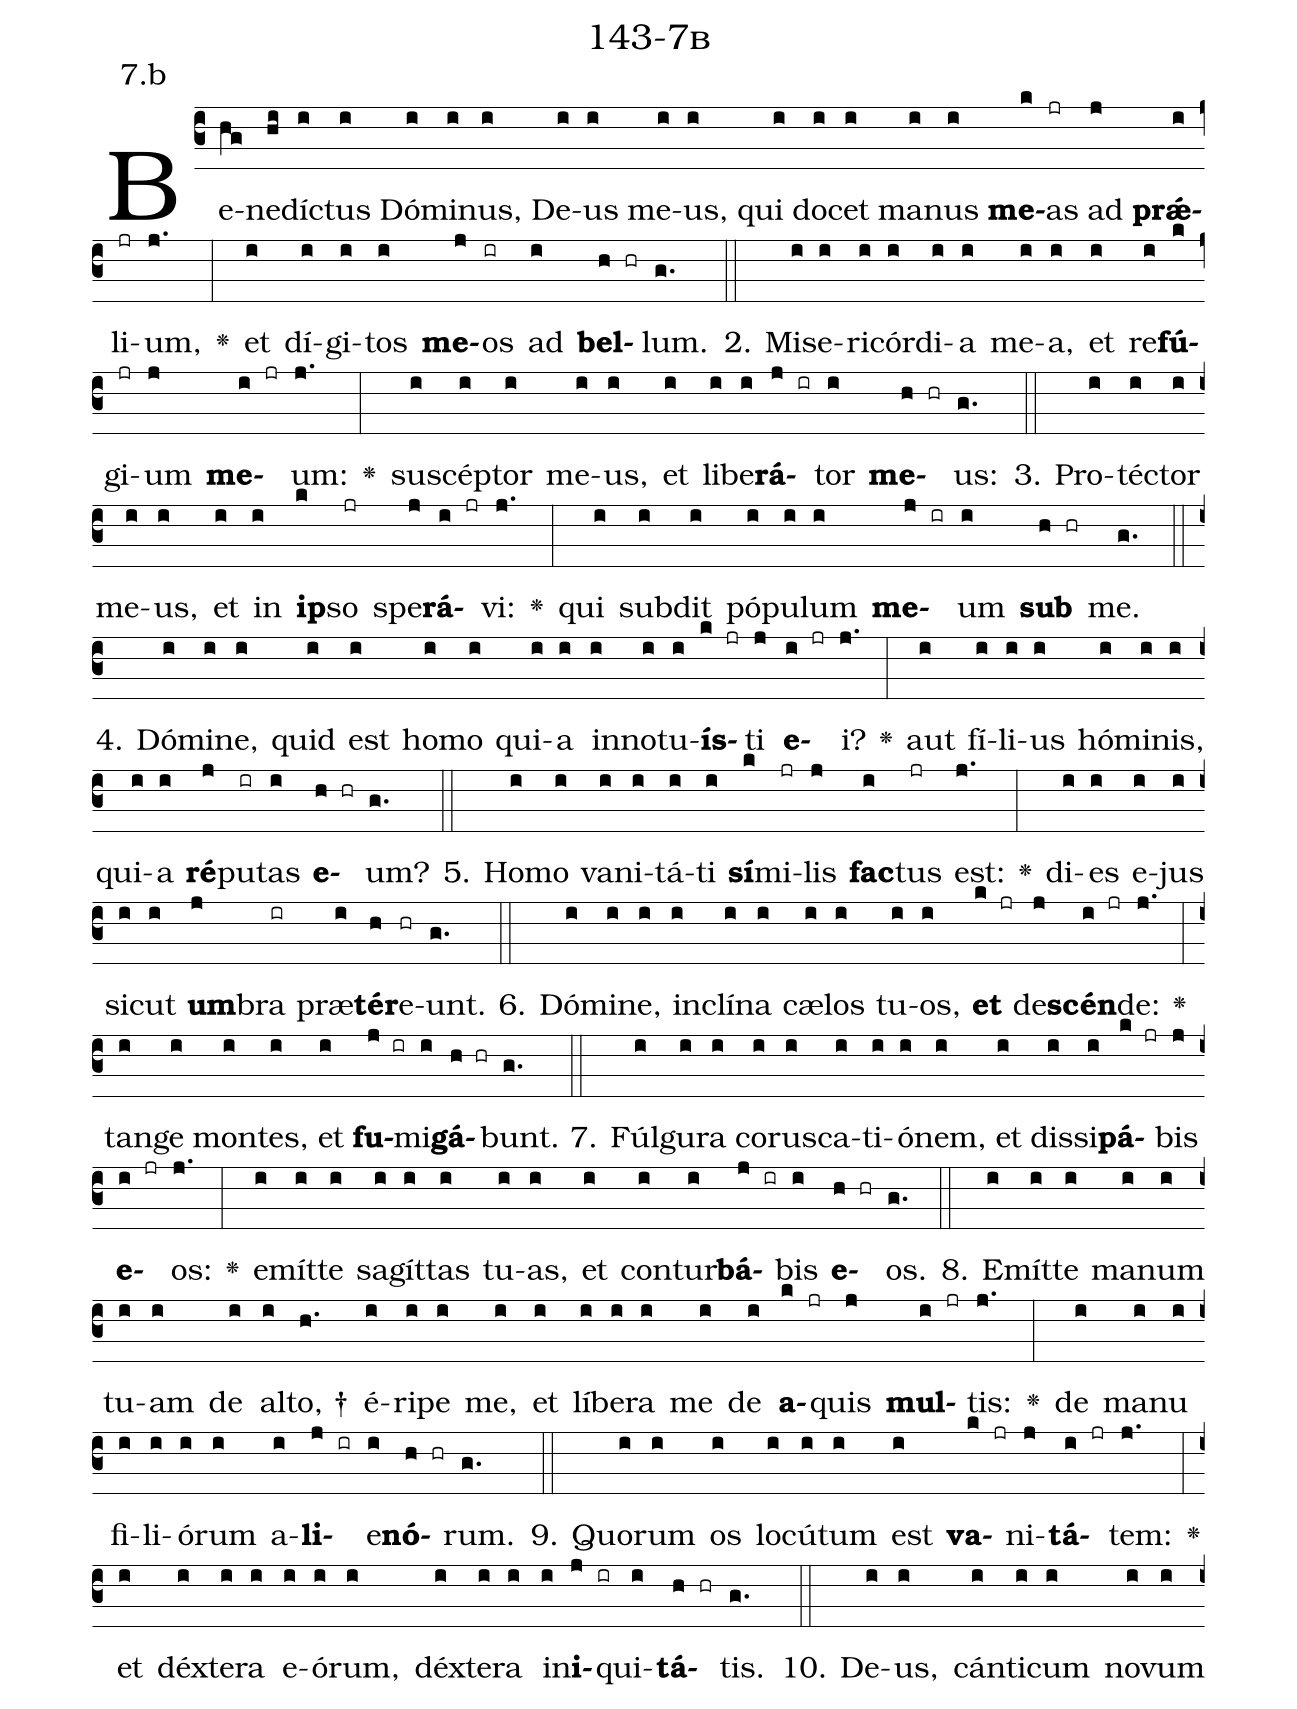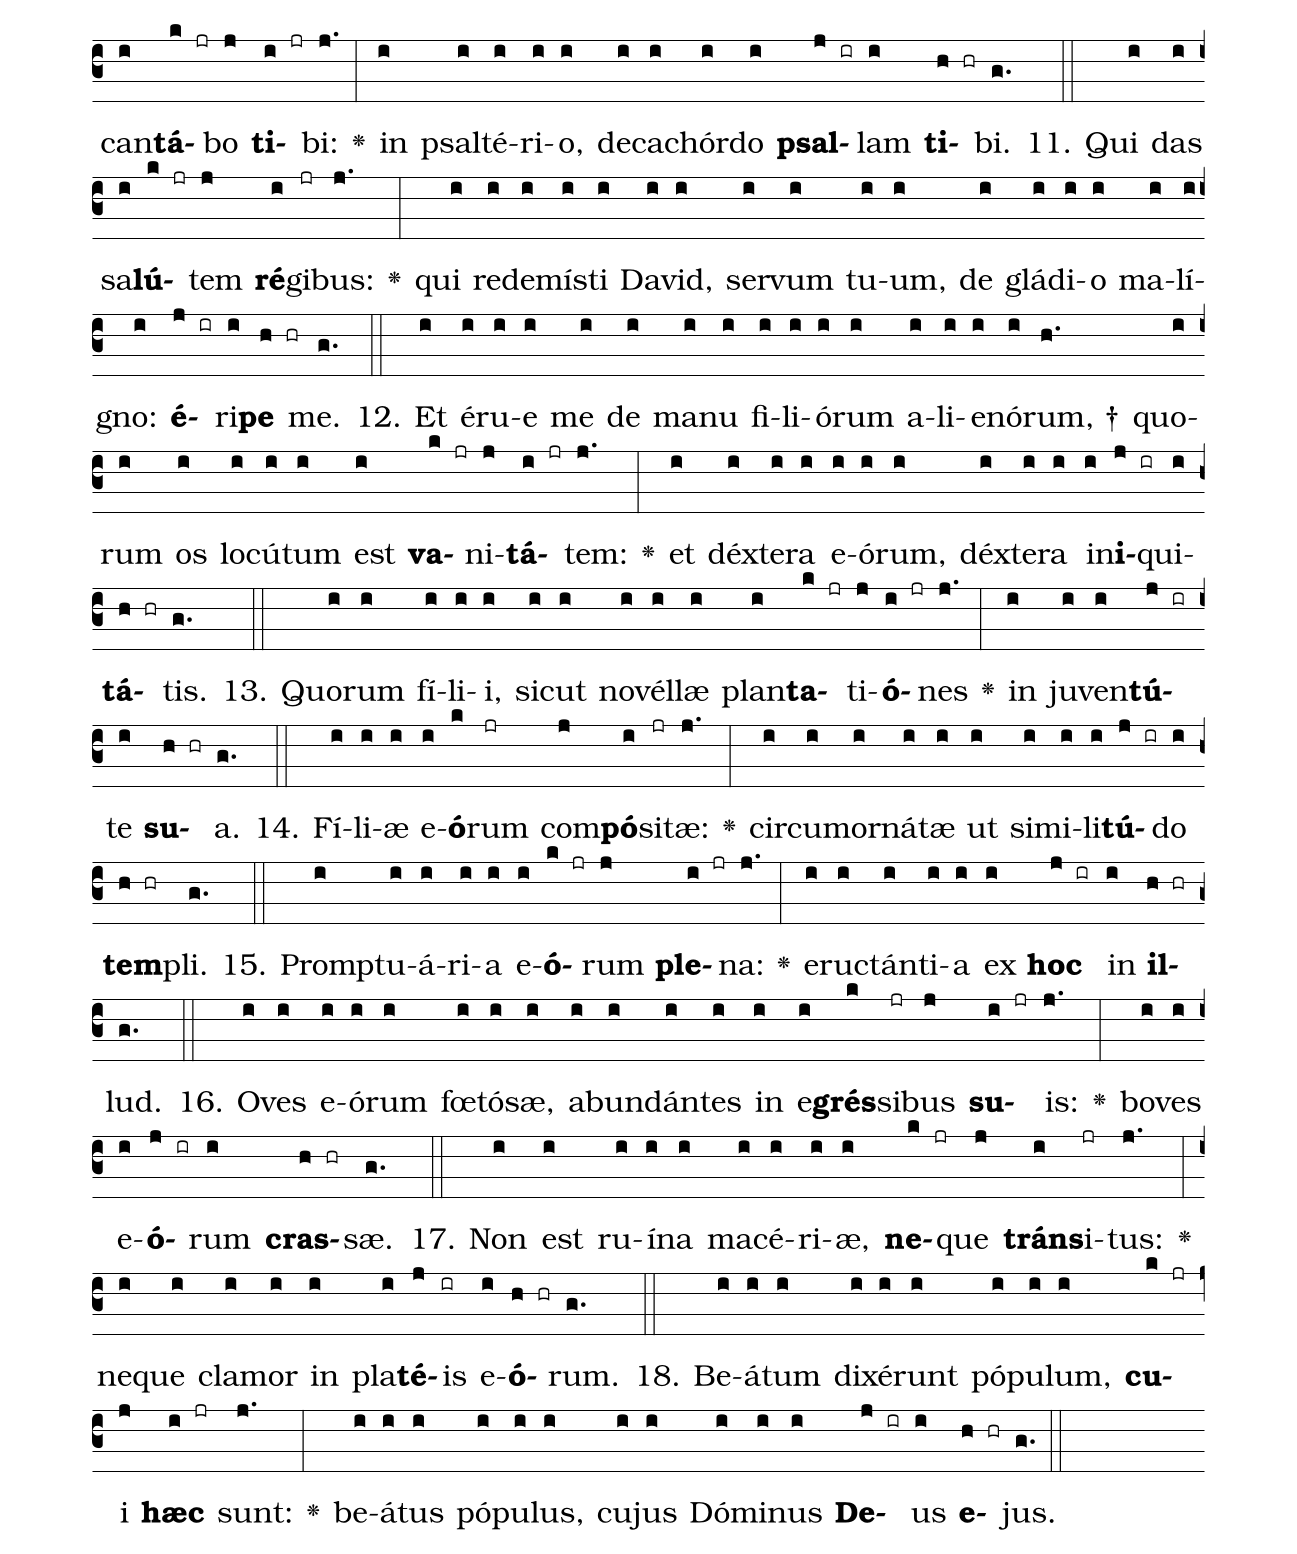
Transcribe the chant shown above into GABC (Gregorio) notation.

name: 143-7b;
annotation: 7.b;
%%
(c3)Be(hg)ne(hi)díc(i)tus(i) Dó(i)mi(i)nus,(i) De(i)us(i) me(i)us,(i) qui(i) do(i)cet(i) ma(i)nus(i) <b>me</b>(k)as(jr) ad(j) <b>prǽ</b>(i)li(jr)um,(j.) <v>\greheightstar</v>(:) et(i) dí(i)gi(i)tos(i) <b>me</b>(j)os(ir) ad(i) <b>bel</b>(h hr)lum.(g.) (::)
2. Mi(i)se(i)ri(i)cór(i)di(i)a(i) me(i)a,(i) et(i) re(i)<b>fú</b>(k)gi(jr)um(j) <b>me</b>(i jr)um:(j.) <v>\greheightstar</v>(:) su(i)scép(i)tor(i) me(i)us,(i) et(i) li(i)be(i)<b>rá</b>(j ir)tor(i) <b>me</b>(h hr)us:(g.) (::)
3. Pro(i)téc(i)tor(i) me(i)us,(i) et(i) in(i) <b>ip</b>(k)so(jr) spe(j)<b>rá</b>(i jr)vi:(j.) <v>\greheightstar</v>(:) qui(i) sub(i)dit(i) pó(i)pu(i)lum(i) <b>me</b>(j ir)um(i) <b>sub</b>(h hr) me.(g.) (::)
4. Dó(i)mi(i)ne,(i) quid(i) est(i) ho(i)mo(i) qui(i)a(i) in(i)no(i)tu(i)<b>ís</b>(k jr)ti(j) <b>e</b>(i jr)i?(j.) <v>\greheightstar</v>(:) aut(i) fí(i)li(i)us(i) hó(i)mi(i)nis,(i) qui(i)a(i) <b>ré</b>(j)pu(ir)tas(i) <b>e</b>(h hr)um?(g.) (::)
5. Ho(i)mo(i) va(i)ni(i)tá(i)ti(i) <b>sí</b>(k)mi(jr)lis(j) <b>fac</b>(i)tus(jr) est:(j.) <v>\greheightstar</v>(:) di(i)es(i) e(i)jus(i) sic(i)ut(i) <b>um</b>(j)bra(ir) præ(i)<b>tér</b>(h)e(hr)unt.(g.) (::)
6. Dó(i)mi(i)ne,(i) in(i)clí(i)na(i) cæ(i)los(i) tu(i)os,(i) <b>et</b>(k jr) de(j)<b>scén</b>(i jr)de:(j.) <v>\greheightstar</v>(:) tan(i)ge(i) mon(i)tes,(i) et(i) <b>fu</b>(j ir)mi(i)<b>gá</b>(h hr)bunt.(g.) (::)
7. Fúl(i)gu(i)ra(i) co(i)rus(i)ca(i)ti(i)ó(i)nem,(i) et(i) dis(i)si(i)<b>pá</b>(k jr)bis(j) <b>e</b>(i jr)os:(j.) <v>\greheightstar</v>(:) e(i)mít(i)te(i) sa(i)gít(i)tas(i) tu(i)as,(i) et(i) con(i)tur(i)<b>bá</b>(j ir)bis(i) <b>e</b>(h hr)os.(g.) (::)
8. E(i)mít(i)te(i) ma(i)num(i) tu(i)am(i) de(i) al(i)to, †(h.) é(i)ri(i)pe(i) me,(i) et(i) lí(i)be(i)ra(i) me(i) de(i) <b>a</b>(k jr)quis(j) <b>mul</b>(i jr)tis:(j.) <v>\greheightstar</v>(:) de(i) ma(i)nu(i) fi(i)li(i)ó(i)rum(i) a(i)<b>li</b>(j ir)e(i)<b>nó</b>(h hr)rum.(g.) (::)
9. Quo(i)rum(i) os(i) lo(i)cú(i)tum(i) est(i) <b>va</b>(k jr)ni(j)<b>tá</b>(i jr)tem:(j.) <v>\greheightstar</v>(:) et(i) déx(i)te(i)ra(i) e(i)ó(i)rum,(i) déx(i)te(i)ra(i) in(i)<b>i</b>(j ir)qui(i)<b>tá</b>(h hr)tis.(g.) (::)
10. De(i)us,(i) cán(i)ti(i)cum(i) no(i)vum(i) can(i)<b>tá</b>(k jr)bo(j) <b>ti</b>(i jr)bi:(j.) <v>\greheightstar</v>(:) in(i) psal(i)té(i)ri(i)o,(i) de(i)ca(i)chór(i)do(i) <b>psal</b>(j ir)lam(i) <b>ti</b>(h hr)bi.(g.) (::)
11. Qui(i) das(i) sa(i)<b>lú</b>(k jr)tem(j) <b>ré</b>(i)gi(jr)bus:(j.) <v>\greheightstar</v>(:) qui(i) red(i)e(i)mís(i)ti(i) Da(i)vid,(i) ser(i)vum(i) tu(i)um,(i) de(i) glá(i)di(i)o(i) ma(i)lí(i)gno:(i) <b>é</b>(j ir)ri(i)<b>pe</b>(h hr) me.(g.) (::)
12. Et(i) é(i)ru(i)e(i) me(i) de(i) ma(i)nu(i) fi(i)li(i)ó(i)rum(i) a(i)li(i)e(i)nó(i)rum, †(h.) quo(i)rum(i) os(i) lo(i)cú(i)tum(i) est(i) <b>va</b>(k jr)ni(j)<b>tá</b>(i jr)tem:(j.) <v>\greheightstar</v>(:) et(i) déx(i)te(i)ra(i) e(i)ó(i)rum,(i) déx(i)te(i)ra(i) in(i)<b>i</b>(j ir)qui(i)<b>tá</b>(h hr)tis.(g.) (::)
13. Quo(i)rum(i) fí(i)li(i)i,(i) sic(i)ut(i) no(i)vél(i)læ(i) plan(i)<b>ta</b>(k jr)ti(j)<b>ó</b>(i jr)nes(j.) <v>\greheightstar</v>(:) in(i) ju(i)ven(i)<b>tú</b>(j ir)te(i) <b>su</b>(h hr)a.(g.) (::)
14. Fí(i)li(i)æ(i) e(i)<b>ó</b>(k)rum(jr) com(j)<b>pó</b>(i)si(jr)tæ:(j.) <v>\greheightstar</v>(:) cir(i)cum(i)or(i)ná(i)tæ(i) ut(i) si(i)mi(i)li(i)<b>tú</b>(j ir)do(i) <b>tem</b>(h hr)pli.(g.) (::)
15. Promp(i)tu(i)á(i)ri(i)a(i) e(i)<b>ó</b>(k jr)rum(j) <b>ple</b>(i jr)na:(j.) <v>\greheightstar</v>(:) e(i)ruc(i)tán(i)ti(i)a(i) ex(i) <b>hoc</b>(j ir) in(i) <b>il</b>(h hr)lud.(g.) (::)
16. O(i)ves(i) e(i)ó(i)rum(i) fœ(i)tó(i)sæ,(i) ab(i)un(i)dán(i)tes(i) in(i) e(i)<b>grés</b>(k)si(jr)bus(j) <b>su</b>(i jr)is:(j.) <v>\greheightstar</v>(:) bo(i)ves(i) e(i)<b>ó</b>(j ir)rum(i) <b>cras</b>(h hr)sæ.(g.) (::)
17. Non(i) est(i) ru(i)í(i)na(i) ma(i)cé(i)ri(i)æ,(i) <b>ne</b>(k jr)que(j) <b>tráns</b>(i)i(jr)tus:(j.) <v>\greheightstar</v>(:) ne(i)que(i) cla(i)mor(i) in(i) pla(i)<b>té</b>(j)is(ir) e(i)<b>ó</b>(h hr)rum.(g.) (::)
18. Be(i)á(i)tum(i) di(i)xé(i)runt(i) pó(i)pu(i)lum,(i) <b>cu</b>(k jr)i(j) <b>hæc</b>(i jr) sunt:(j.) <v>\greheightstar</v>(:) be(i)á(i)tus(i) pó(i)pu(i)lus,(i) cu(i)jus(i) Dó(i)mi(i)nus(i) <b>De</b>(j ir)us(i) <b>e</b>(h hr)jus.(g.) (::)
